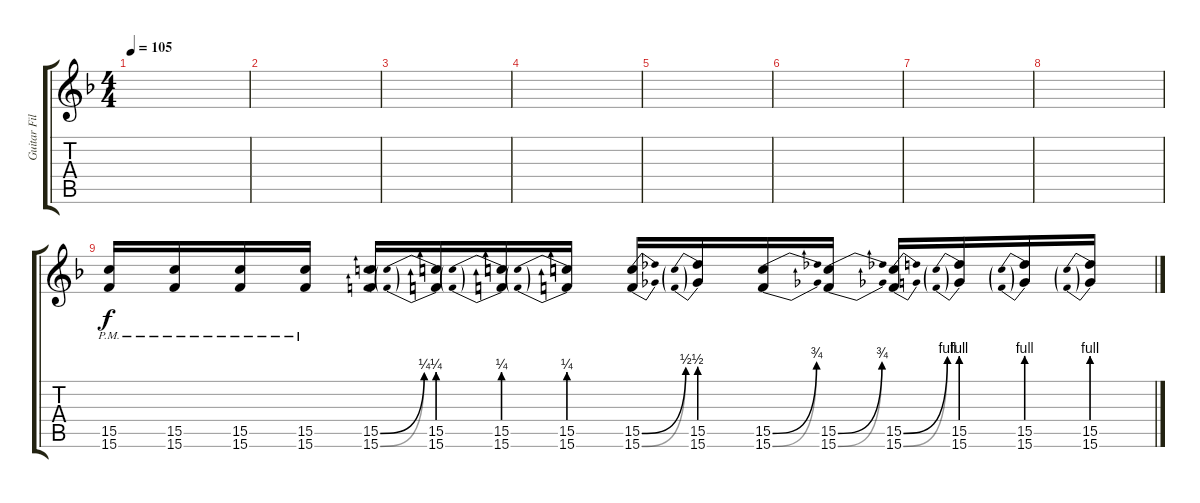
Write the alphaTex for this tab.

\track ("Guitar Fills" "Guitar Fil") {instrument overdrivenguitar}
\staff {score tabs}
\tuning (E4 B3 G3 D3 A2 D2) {hide}
\ts (4 4)
\tempo 105
\clef g2
\ks f
|
|
|
|
|
|
|
|
(15.5{pm} 15.6{pm}).16 (15.5{pm} 15.6{pm}).16 (15.5{pm} 15.6{pm}).16 (15.5{pm} 15.6{pm}).16 (15.5{be (bend 0 0 60 1)} 15.6{be (bend 0 0 60 1)}).16 (15.5{be (prebend 0 1 60 1)} 15.6{be (prebend 0 1 60 1)}).16 (15.5{be (prebend 0 1 60 1)} 15.6{be (prebend 0 1 60 1)}).16 (15.5{be (prebend 0 1 60 1)} 15.6{be (prebend 0 1 60 1)}).16 (15.5{be (bend 0 0 60 2)} 15.6{be (bend 0 0 60 2)}).16 (15.5{be (prebend 0 2 60 2)} 15.6{be (prebend 0 2 60 2)}).16 (15.5{be (bend 0 0 60 3)} 15.6{be (bend 0 0 60 3)}).16 (15.5{be (bend 0 0 60 3)} 15.6{be (bend 0 0 60 3)}).16 (15.5{be (bend 0 0 60 4)} 15.6{be (bend 0 0 60 4)}).16 (15.5{be (prebend 0 4 60 4)} 15.6{be (prebend 0 4 60 4)}).16 (15.5{be (prebend 0 4 60 4)} 15.6{be (prebend 0 4 60 4)}).16 (15.5{be (prebend 0 4 60 4)} 15.6{be (prebend 0 4 60 4)}).16
